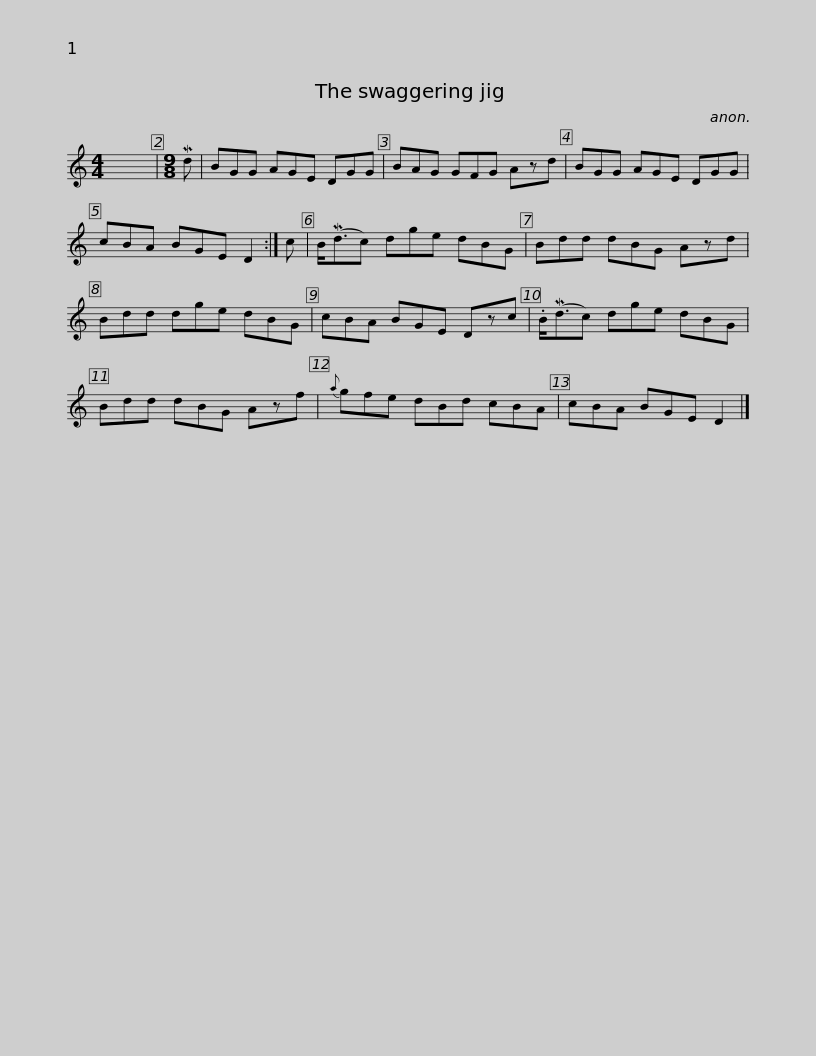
X:1
L:1/8
M:4/4
I:linebreak $
K:C
V:1 treble
V:1
 x8 |[M:9/8] Md | BGG AGE DGG | BAG GFG Azd | BGG AGE DGG | %5
 cBA BGE D2 :| c |$ B<(Mdc) dge dBG | Bdd dBG Azd | Bdd dge dBG | %10
 cBA BGE Dzc | .B<(Mdc) dge dBG |$ Bdd dBG Azf |{a} gfe dBd cBA | cBA BGE D2 |] %15
